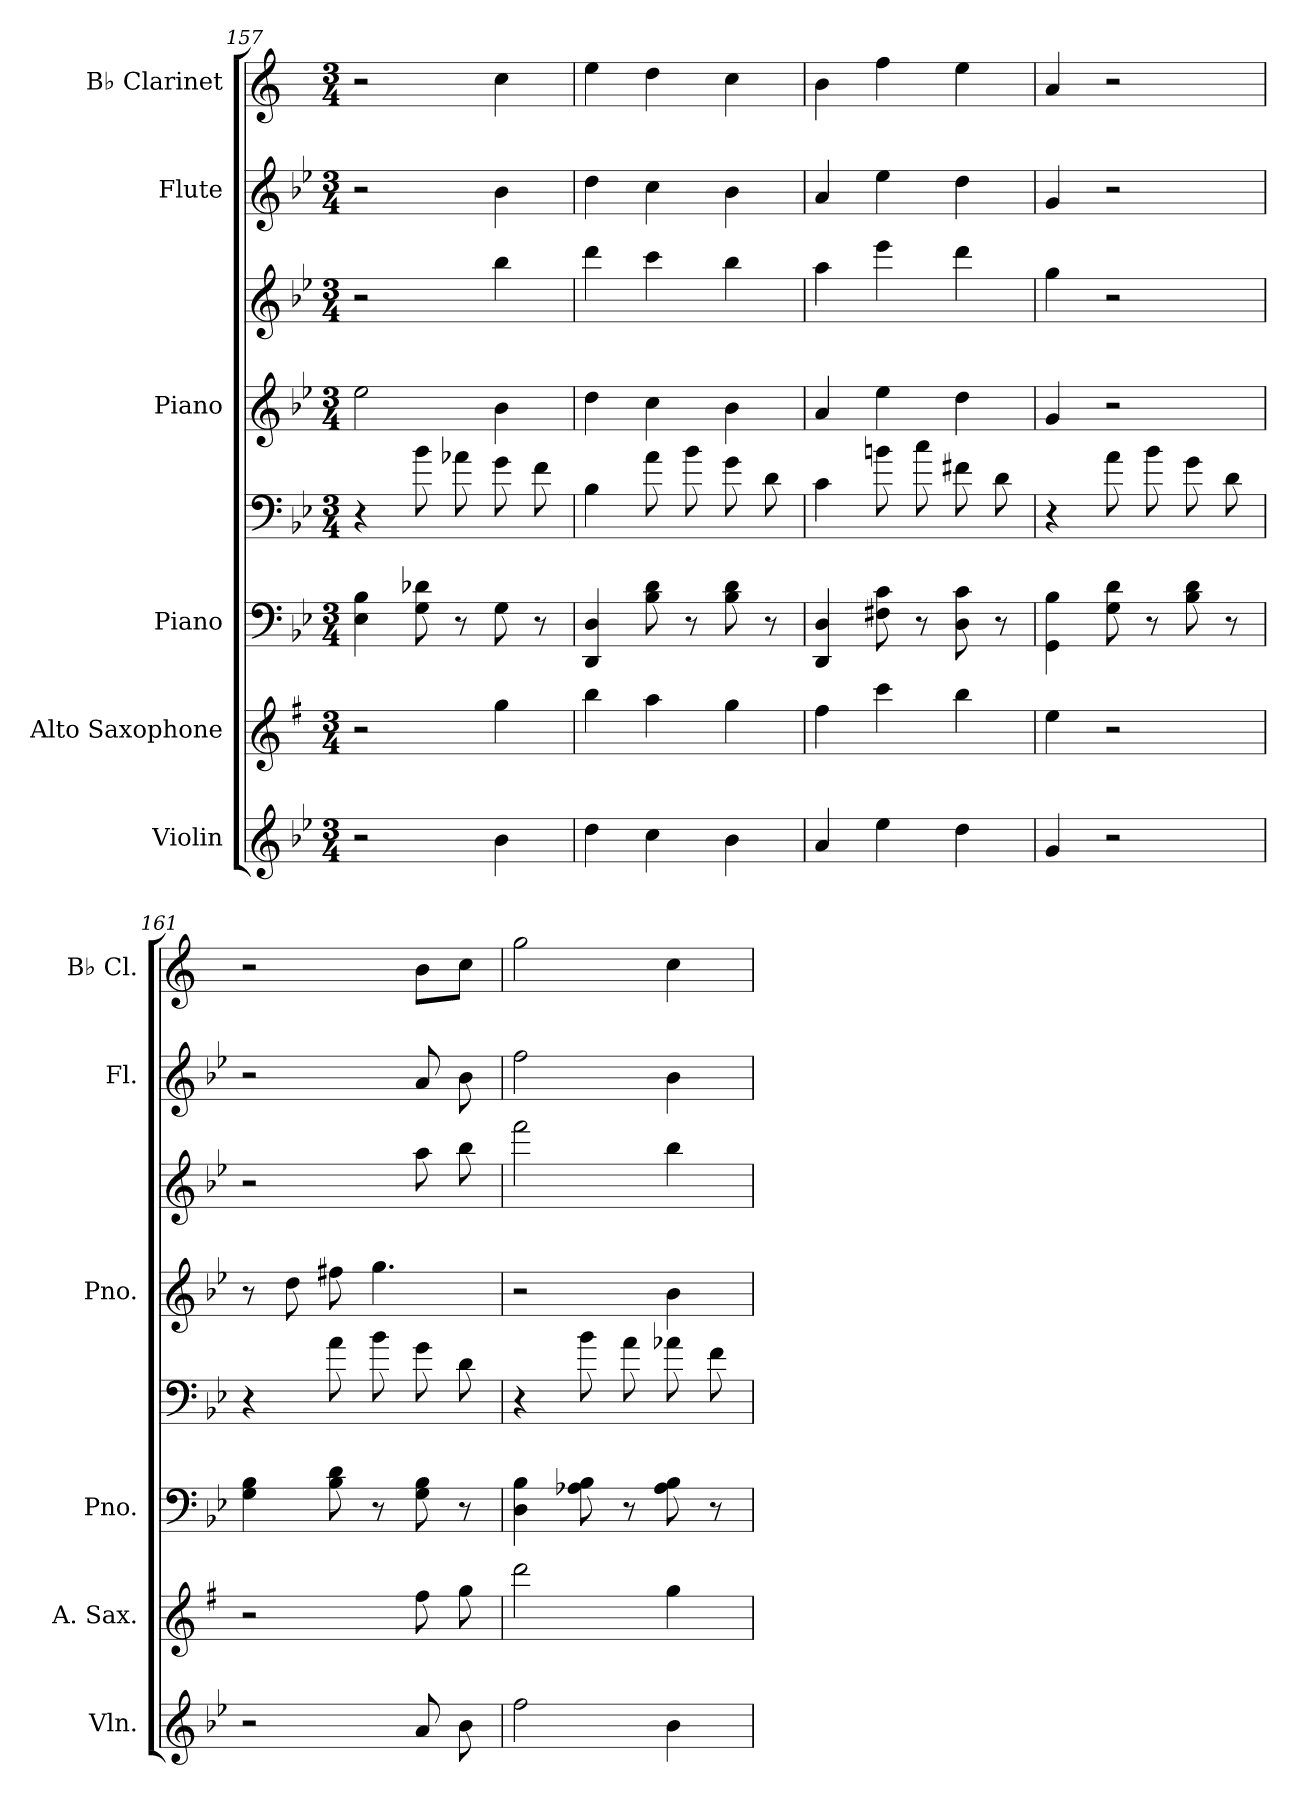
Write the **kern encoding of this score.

**kern	**kern	**kern	**kern	**kern	**kern	**kern	**kern
*part6	*part5	*part4	*part4	*part3	*part3	*part2	*part1
*staff8	*staff7	*staff6	*staff5	*staff4	*staff3	*staff2	*staff1
*I"Violin	*I"Alto Saxophone	*I"Piano	*	*I"Piano	*	*I"Flute	*I"B♭ Clarinet
*I'Vln.	*I'A. Sax.	*I'Pno.	*	*I'Pno.	*	*I'Fl.	*I'B♭ Cl.
*clefG2	*clefG2	*clefF4	*clefF4	*clefG2	*clefG2	*clefG2	*clefG2
*	*ITrd5c9	*	*	*	*	*	*ITrd1c2
*k[b-e-]	*k[b-e-]	*k[b-e-]	*k[b-e-]	*k[b-e-]	*k[b-e-]	*k[b-e-]	*k[b-e-]
*M3/4	*M3/4	*M3/4	*M3/4	*M3/4	*M3/4	*M3/4	*M3/4
=157	=157	=157	=157	=157	=157	=157	=157
2r	2r	4E-\ 4B-\	4r	2ee-\	2r	2r	2r
.	.	8G\ 8d-X\	8b-\	.	.	.	.
.	.	8r	8a-X\	.	.	.	.
4b-\	4b-\	8G\	8g\	4b-\	4bb-\	4b-\	4b-\
.	.	8r	8f\	.	.	.	.
=158	=158	=158	=158	=158	=158	=158	=158
4dd\	4dd\	4DD/ 4D/	4B-\	4dd\	4ddd\	4dd\	4dd\
4cc\	4cc\	8B-\ 8d\	8a\	4cc\	4ccc\	4cc\	4cc\
.	.	8r	8b-\	.	.	.	.
4b-\	4b-\	8B-\ 8d\	8g\	4b-\	4bb-\	4b-\	4b-\
.	.	8r	8d\	.	.	.	.
=159	=159	=159	=159	=159	=159	=159	=159
4a/	4a\	4DD/ 4D/	4c\	4a/	4aa\	4a/	4a\
4ee-\	4ee-\	8F#X\ 8c\	8bn\	4ee-\	4eee-\	4ee-\	4ee-\
.	.	8r	8cc\	.	.	.	.
4dd\	4dd\	8D\ 8c\	8f#X\	4dd\	4ddd\	4dd\	4dd\
.	.	8r	8d\	.	.	.	.
!!LO:LB:g=z
=160	=160	=160	=160	=160	=160	=160	=160
4g/	4g\	4GG\ 4B-\	4r	4g/	4gg\	4g/	4g/
2r	2r	8G\ 8d\	8a\	2r	2r	2r	2r
.	.	8r	8b-\	.	.	.	.
.	.	8B-\ 8d\	8g\	.	.	.	.
.	.	8r	8d\	.	.	.	.
=161	=161	=161	=161	=161	=161	=161	=161
2r	2r	4G\ 4B-\	4r	8r	2r	2r	2r
.	.	.	.	8dd\	.	.	.
.	.	8B-\ 8d\	8a\	8ff#X\	.	.	.
.	.	8r	8b-\	4.gg\	.	.	.
8a/	8a\	8G\ 8B-\	8g\	.	8aa\	8a/	8a\L
8b-\	8b-\	8r	8d\	.	8bb-\	8b-\	8b-\J
=162	=162	=162	=162	=162	=162	=162	=162
2ff\	2ff\	4D\ 4B-\	4r	2r	2fff\	2ff\	2ff\
.	.	8A-X\ 8B-\	8b-\	.	.	.	.
.	.	8r	8a\	.	.	.	.
4b-\	4b-\	8A-\ 8B-\	8a-X\	4b-\	4bb-\	4b-\	4b-\
.	.	8r	8f\	.	.	.	.
=	=	=	=	=	=	=	=
*-	*-	*-	*-	*-	*-	*-	*-
